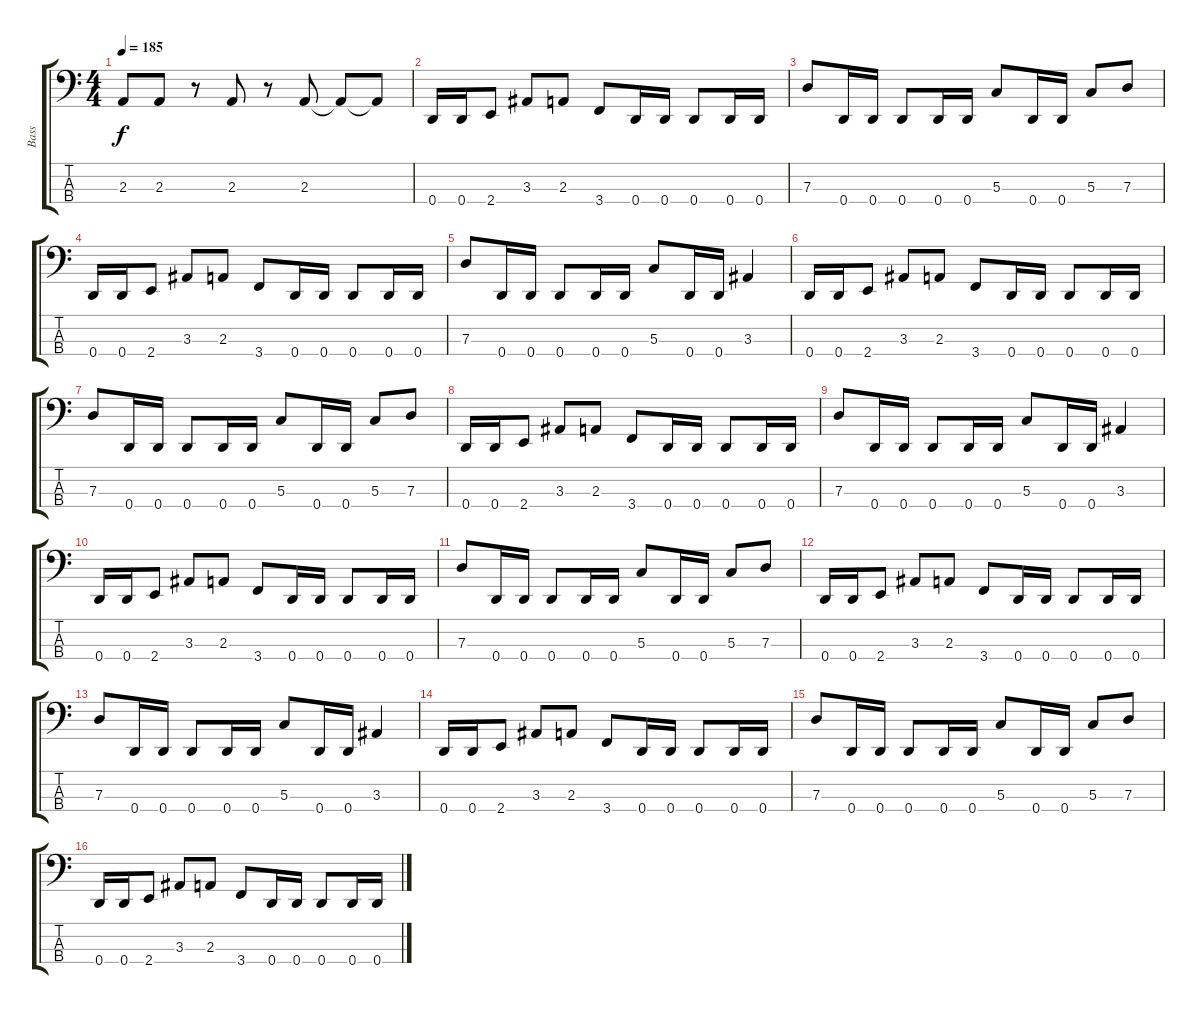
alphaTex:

\track ("Bass" "Bass") {instrument electricbassfinger}
\staff {score tabs}
\tuning (F2 C2 G1 D1) {hide}
\ts (4 4)
\tempo 185
\clef f4
\ks c
2.3.8{dy f} 2.3.8 r.8 2.3.8 r.8 2.3.8 2.3{t}.8 2.3{t}.8 |
0.4.16 0.4.16 2.4.8 3.3.8 2.3.8 3.4.8 0.4.16 0.4.16 0.4.8 0.4.16 0.4.16 |
7.3.8 0.4.16 0.4.16 0.4.8 0.4.16 0.4.16 5.3.8 0.4.16 0.4.16 5.3.8 7.3.8 |
0.4.16 0.4.16 2.4.8 3.3.8 2.3.8 3.4.8 0.4.16 0.4.16 0.4.8 0.4.16 0.4.16 |
7.3.8 0.4.16 0.4.16 0.4.8 0.4.16 0.4.16 5.3.8 0.4.16 0.4.16 3.3.4 |
0.4.16 0.4.16 2.4.8 3.3.8 2.3.8 3.4.8 0.4.16 0.4.16 0.4.8 0.4.16 0.4.16 |
7.3.8 0.4.16 0.4.16 0.4.8 0.4.16 0.4.16 5.3.8 0.4.16 0.4.16 5.3.8 7.3.8 |
0.4.16 0.4.16 2.4.8 3.3.8 2.3.8 3.4.8 0.4.16 0.4.16 0.4.8 0.4.16 0.4.16 |
7.3.8 0.4.16 0.4.16 0.4.8 0.4.16 0.4.16 5.3.8 0.4.16 0.4.16 3.3.4 |
0.4.16 0.4.16 2.4.8 3.3.8 2.3.8 3.4.8 0.4.16 0.4.16 0.4.8 0.4.16 0.4.16 |
7.3.8 0.4.16 0.4.16 0.4.8 0.4.16 0.4.16 5.3.8 0.4.16 0.4.16 5.3.8 7.3.8 |
0.4.16 0.4.16 2.4.8 3.3.8 2.3.8 3.4.8 0.4.16 0.4.16 0.4.8 0.4.16 0.4.16 |
7.3.8 0.4.16 0.4.16 0.4.8 0.4.16 0.4.16 5.3.8 0.4.16 0.4.16 3.3.4 |
0.4.16 0.4.16 2.4.8 3.3.8 2.3.8 3.4.8 0.4.16 0.4.16 0.4.8 0.4.16 0.4.16 |
7.3.8 0.4.16 0.4.16 0.4.8 0.4.16 0.4.16 5.3.8 0.4.16 0.4.16 5.3.8 7.3.8 |
0.4.16 0.4.16 2.4.8 3.3.8 2.3.8 3.4.8 0.4.16 0.4.16 0.4.8 0.4.16 0.4.16
